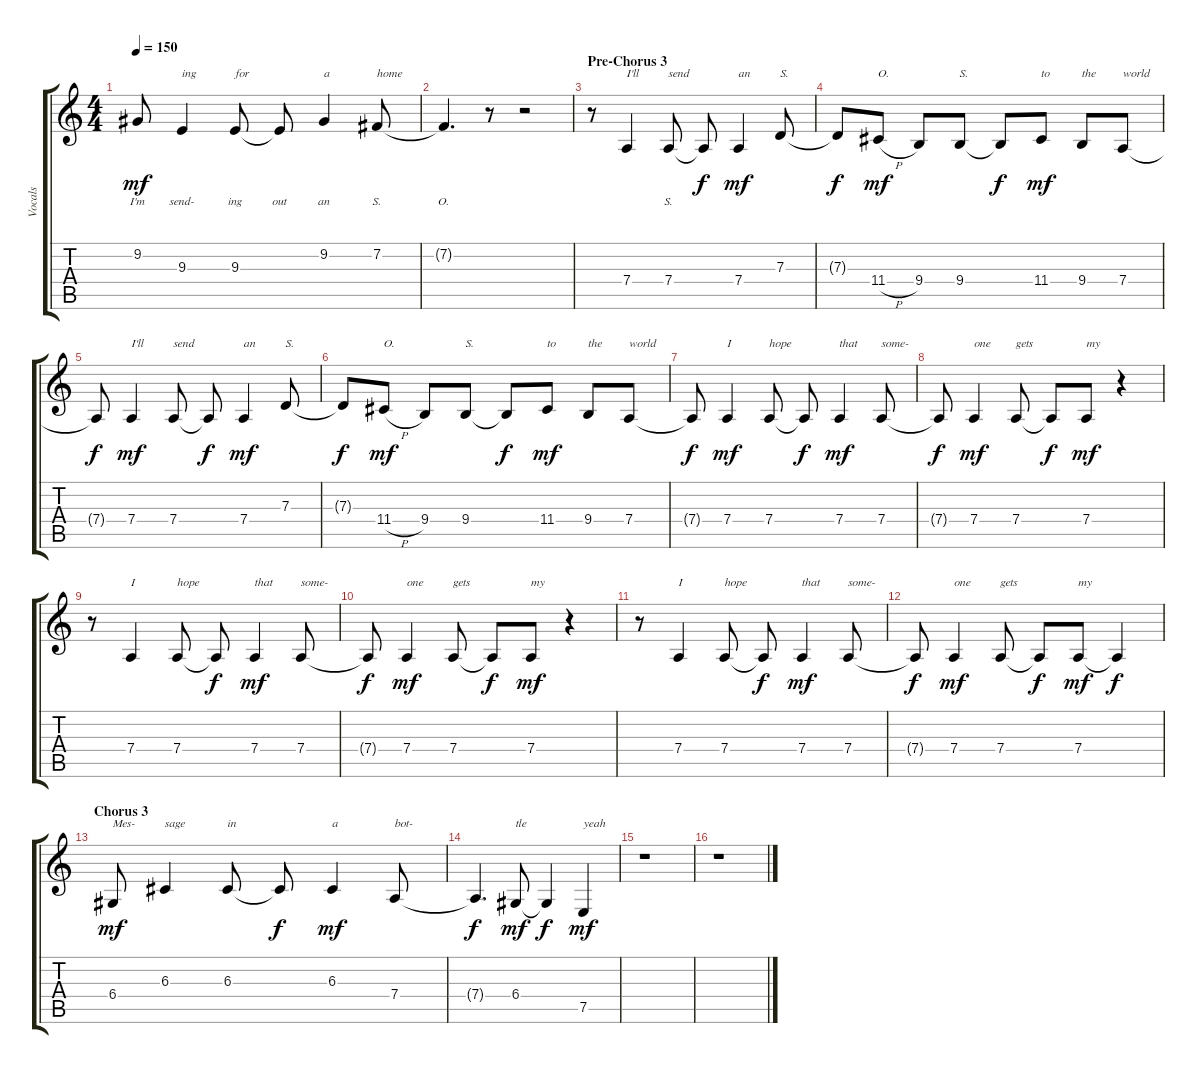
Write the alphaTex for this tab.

\track ("Vocals" "Vocals") {instrument bassoon}
\staff {score tabs}
\tuning (E4 B3 G3 D3 A2 E2) {hide}
\ts (4 4)
\tempo 150
\clef g2
\ks c
9.2{t}.8{lyrics (0 "I'm") lyrics (1 "") lyrics (2 "") lyrics (3 "") lyrics (4 "") dy mf} 9.3.4{txt "ing" lyrics (0 "send-") lyrics (1 "") lyrics (2 "") lyrics (3 "") lyrics (4 "")} 9.3.8{txt "for" lyrics (0 "ing") lyrics (1 "") lyrics (2 "") lyrics (3 "") lyrics (4 "")} 9.3{t}.8{lyrics (0 "out") lyrics (1 "") lyrics (2 "") lyrics (3 "") lyrics (4 "")} 9.2.4{txt "a" lyrics (0 "an") lyrics (1 "") lyrics (2 "") lyrics (3 "") lyrics (4 "")} 7.2.8{txt "home" lyrics (0 "S.") lyrics (1 "") lyrics (2 "") lyrics (3 "") lyrics (4 "")} |
7.2{t}.4{d lyrics (0 "O.") lyrics (1 "") lyrics (2 "") lyrics (3 "") lyrics (4 "")} r.8 r.2 |
\section ("" "Pre-Chorus 3")
r.8 7.4.4{txt "I'll" lyrics (0 " ") lyrics (1 "") lyrics (2 "") lyrics (3 "") lyrics (4 "")} 7.4.8{txt "send" lyrics (0 "S.") lyrics (1 "") lyrics (2 "") lyrics (3 "") lyrics (4 "")} 7.4{t}.8{dy f} 7.4.4{txt "an" dy mf} 7.3.8{txt "S."} |
7.3{t}.8{dy f} 11.4{h}.8{txt "O." dy mf} 9.4.8 9.4.8{txt "S."} 9.4{t}.8{dy f} 11.4.8{txt "to" dy mf} 9.4.8{txt "the"} 7.4.8{txt "world"} |
7.4{t}.8{dy f} 7.4.4{txt "I'll" dy mf} 7.4.8{txt "send"} 7.4{t}.8{dy f} 7.4.4{txt "an" dy mf} 7.3.8{txt "S."} |
7.3{t}.8{dy f} 11.4{h}.8{txt "O." dy mf} 9.4.8 9.4.8{txt "S."} 9.4{t}.8{dy f} 11.4.8{txt "to" dy mf} 9.4.8{txt "the"} 7.4.8{txt "world"} |
7.4{t}.8{dy f} 7.4.4{txt "I" dy mf} 7.4.8{txt "hope"} 7.4{t}.8{dy f} 7.4.4{txt "that" dy mf} 7.4.8{txt "some-"} |
7.4{t}.8{dy f} 7.4.4{txt "one" dy mf} 7.4.8{txt "gets"} 7.4{t}.8{dy f} 7.4.8{txt "my" dy mf} r.4 |
r.8 7.4.4{txt "I"} 7.4.8{txt "hope"} 7.4{t}.8{dy f} 7.4.4{txt "that" dy mf} 7.4.8{txt "some-"} |
7.4{t}.8{dy f} 7.4.4{txt "one" dy mf} 7.4.8{txt "gets"} 7.4{t}.8{dy f} 7.4.8{txt "my" dy mf} r.4 |
r.8 7.4.4{txt "I"} 7.4.8{txt "hope"} 7.4{t}.8{dy f} 7.4.4{txt "that" dy mf} 7.4.8{txt "some-"} |
7.4{t}.8{dy f} 7.4.4{txt "one" dy mf} 7.4.8{txt "gets"} 7.4{t}.8{dy f} 7.4.8{txt "my" dy mf} 7.4{t}.4{dy f} |
\section ("" "Chorus 3")
6.4.8{txt "Mes-" dy mf} 6.3.4{txt "sage"} 6.3.8{txt "in"} 6.3{t}.8{dy f} 6.3.4{txt "a" dy mf} 7.4.8{txt "bot-"} |
7.4{t}.4{d dy f} 6.4.8{txt "tle" dy mf} 6.4{t}.4{dy f} 7.5.4{txt "yeah" dy mf} |
r.1 |
r.1
